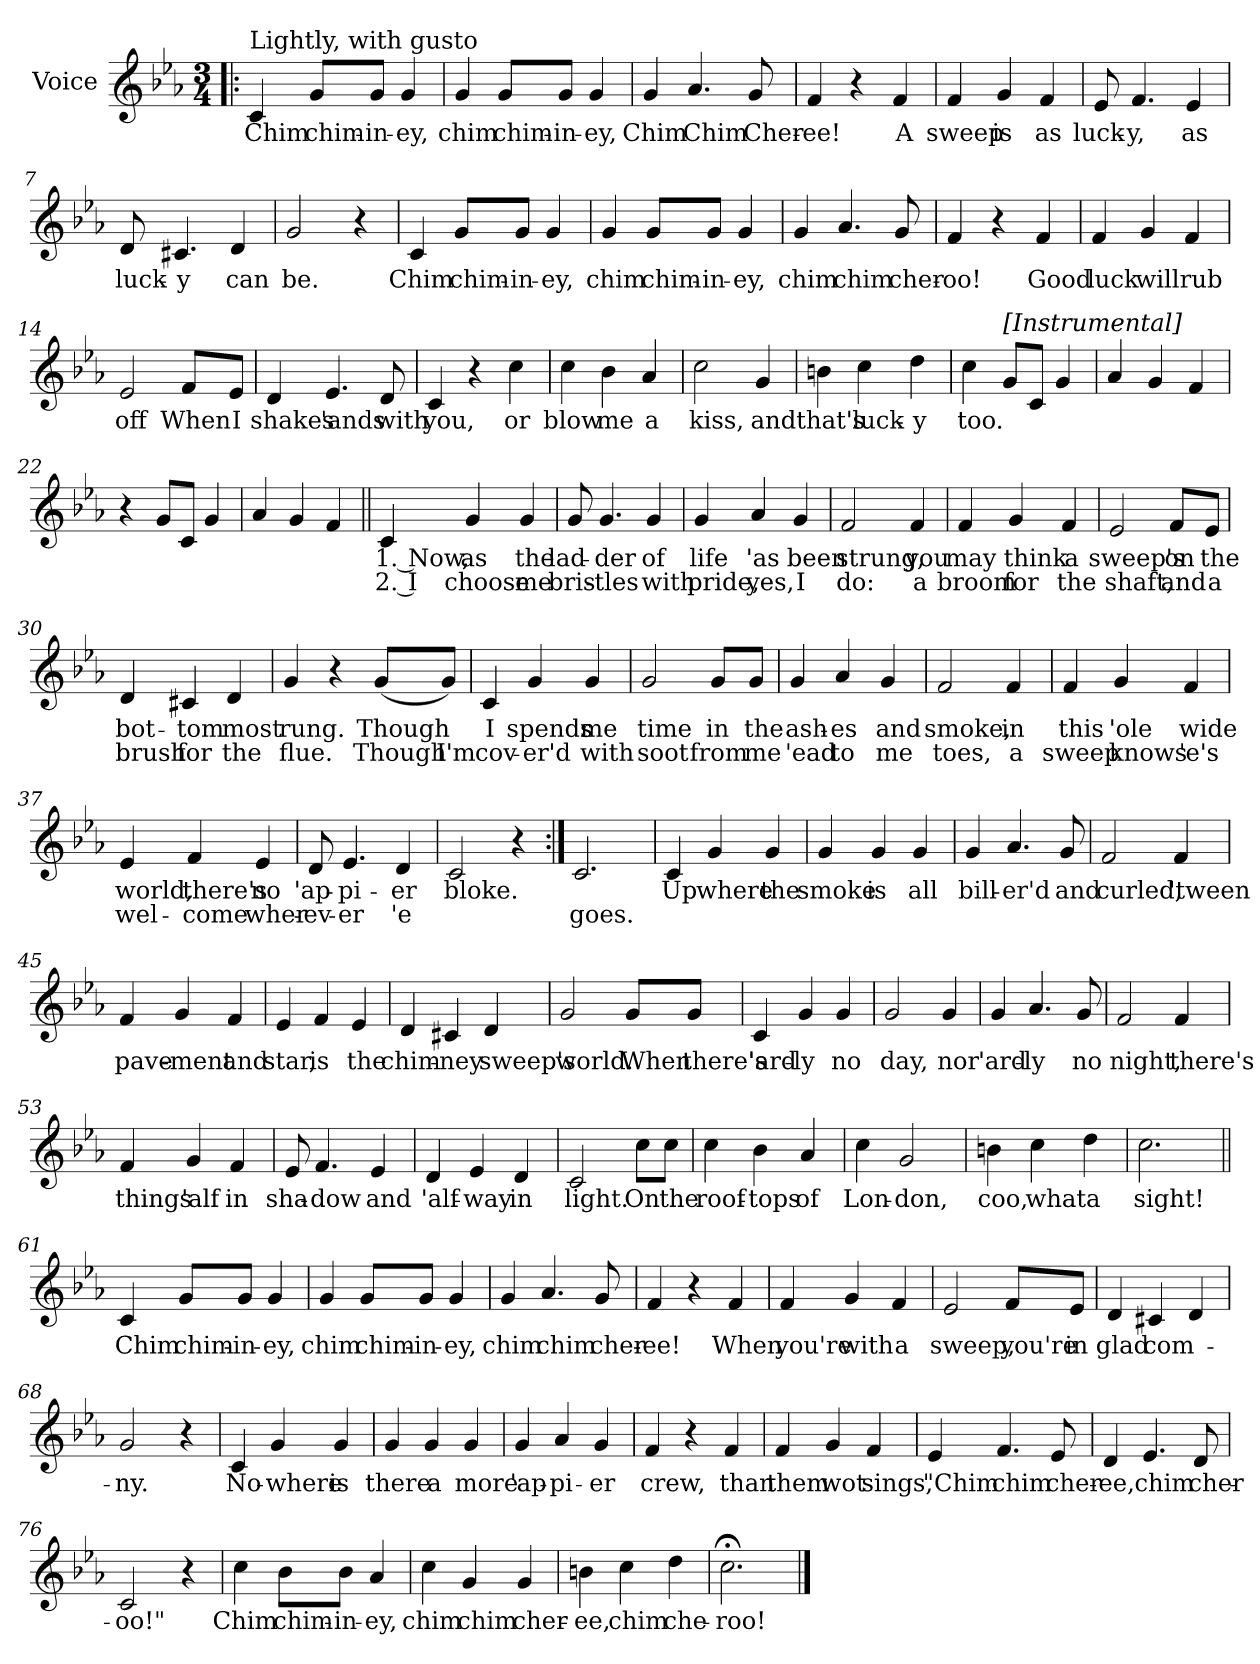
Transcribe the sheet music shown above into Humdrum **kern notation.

**kern	**text	**text
*part1	*part1	*part1
*staff1	*staff1	*staff1
*I"Voice	*	*
*I'Vo.	*	*
*clefG2	*	*
*k[b-e-a-]	*	*
*E-:	*	*
*M3/4	*	*
=1!|:	=1!|:	=1!|:
!LO:TX:a:t=Lightly, with gusto	!	!
4c/	Chim	.
8g/L	chim-	.
8g/J	-in-	.
4g/	-ey,	.
=2	=2	=2
4g/	chim	.
8g/L	chim-	.
8g/J	-in-	.
4g/	-ey,	.
=3	=3	=3
4g/	Chim	.
4.a-/	Chim	.
8g/	Cher-	.
=4	=4	=4
4f/	-ee!	.
4r	.	.
4f/	A	.
=5	=5	=5
4f/	sweep	.
4g/	is	.
4f/	as	.
=6	=6	=6
8e-/	luck-	.
4.f/	-y,	.
4e-/	as	.
!!LO:LB:g=z
=7	=7	=7
8d/	luck-	.
4.c#X/	-y	.
4d/	can	.
=8	=8	=8
2g/	be.	.
4r	.	.
=9	=9	=9
4c/	Chim	.
8g/L	chim-	.
8g/J	-in-	.
4g/	-ey,	.
=10	=10	=10
4g/	chim	.
8g/L	chim-	.
8g/J	-in-	.
4g/	-ey,	.
=11	=11	=11
4g/	chim	.
4.a-/	chim	.
8g/	cher-	.
=12	=12	=12
4f/	-oo!	.
4r	.	.
4f/	Good	.
!!LO:LB:g=z
=13	=13	=13
4f/	luck	.
4g/	will	.
4f/	rub	.
=14	=14	=14
2e-/	off	.
8f/L	When	.
8e-/J	I	.
=15	=15	=15
4d/	shakes	.
4.e-/	'ands	.
8d/	with	.
=16	=16	=16
4c/	you,	.
4r	.	.
4cc\	or	.
=17	=17	=17
4cc\	blow	.
4b-\	me	.
4a-/	a	.
=18	=18	=18
2cc\	kiss,	.
4g/	and	.
!!LO:LB:g=z
=19	=19	=19
4bn\	that's	.
4cc\	luck-	.
4dd\	-y	.
=20	=20	=20
4cc\	too.	.
!LO:TX:a:t=[Instrumental]	!	!
8g/L	.	.
8c/J	.	.
4g/	.	.
=21	=21	=21
4a-/	.	.
4g/	.	.
4f/	.	.
=22	=22	=22
4r	.	.
8g/L	.	.
8c/J	.	.
4g/	.	.
=23	=23	=23
4a-/	.	.
4g/	.	.
4f/	.	.
!!LO:LB:g=z
=24||	=24||	=24||
4c/	1. Now,	2. I
4g/	as	choose
4g/	the	me
=25	=25	=25
8g/	lad-	bris-
4.g/	-der	-tles
4g/	of	with
=26	=26	=26
4g/	life	pride,
4a-/	'as	yes,
4g/	been	I
=27	=27	=27
2f/	strung,	do:
4f/	you	a
=28	=28	=28
4f/	may	broom
4g/	think	for
4f/	a	the
!!LO:LB:g=z
=29	=29	=29
2e-/	sweep's	shaft,
8f/L	on	and
8e-/J	the	a
=30	=30	=30
4d/	bot-	brush
4c#X/	-tom	for
4d/	most	the
=31	=31	=31
4g/	rung.	flue.
4r	.	.
(8g/L	Though	Though
8g/J)	.	I'm
=32	=32	=32
4c/	I	cov-
4g/	spends	-er'd
4g/	me	with
!!LO:LB:g=z
=33	=33	=33
2g/	time	soot
8g/L	in	from
8g/J	the	me
=34	=34	=34
4g/	ash-	'ead
4a-/	-es	to
4g/	and	me
=35	=35	=35
2f/	smoke,	toes,
4f/	in	a
=36	=36	=36
4f/	this	sweep
4g/	'ole	knows
4f/	wide	'e's
=37	=37	=37
4e-/	world,	wel-
4f/	there's	-come
4e-/	no	wher-
!!LO:PB:g=z
=38	=38	=38
8d/	'ap-	-ev-
4.e-/	-pi-	-er
4d/	-er	'e
=39	=39	=39
2c/	bloke.	.
4r	.	.
=40:|!	=40:|!	=40:|!
2.c/	.	goes.
=41	=41	=41
4c/	Up	.
4g/	where	.
4g/	the	.
=42	=42	=42
4g/	smoke	.
4g/	is	.
4g/	all	.
=43	=43	=43
4g/	bill-	.
4.a-/	-er'd	.
8g/	and	.
!!LO:LB:g=z
=44	=44	=44
2f/	curled,	.
4f/	'tween	.
=45	=45	=45
4f/	pave-	.
4g/	-ment	.
4f/	and	.
=46	=46	=46
4e-/	star,	.
4f/	is	.
4e-/	the	.
=47	=47	=47
4d/	chim-	.
4c#X/	-ney	.
4d/	sweep's	.
=48	=48	=48
2g/	world.	.
8g/L	When	.
8g/J	there's	.
=49	=49	=49
4c/	'ard-	.
4g/	-ly	.
4g/	no	.
!!LO:LB:g=z
=50	=50	=50
2g/	day,	.
4g/	nor	.
=51	=51	=51
4g/	'ard-	.
4.a-/	-ly	.
8g/	no	.
=52	=52	=52
2f/	night,	.
4f/	there's	.
=53	=53	=53
4f/	things	.
4g/	'alf	.
4f/	in	.
=54	=54	=54
8e-/	sha-	.
4.f/	-dow	.
4e-/	and	.
=55	=55	=55
4d/	'alf-	.
4e-/	-way	.
4d/	in	.
!!LO:LB:g=z
=56	=56	=56
2c/	light.	.
8cc\L	On	.
8cc\J	the	.
=57	=57	=57
4cc\	roof-	.
4b-\	-tops	.
4a-/	of	.
=58	=58	=58
4cc\	Lon-	.
2g/	-don,	.
=59	=59	=59
4bn\	coo,	.
4cc\	what	.
4dd\	a	.
=60	=60	=60
2.cc\	sight!	.
!!LO:LB:g=z
=61||	=61||	=61||
4c/	Chim	.
8g/L	chim-	.
8g/J	-in-	.
4g/	-ey,	.
=62	=62	=62
4g/	chim	.
8g/L	chim-	.
8g/J	-in-	.
4g/	-ey,	.
=63	=63	=63
4g/	chim	.
4.a-/	chim	.
8g/	cher-	.
=64	=64	=64
4f/	-ee!	.
4r	.	.
4f/	When	.
!!LO:LB:g=z
=65	=65	=65
4f/	you're	.
4g/	with	.
4f/	a	.
=66	=66	=66
2e-/	sweep,	.
8f/L	you're	.
8e-/J	in	.
=67	=67	=67
4d/	glad	.
4c#X/	com-	.
4d/	.	.
=68	=68	=68
2g/	-ny.	.
4r	.	.
=69	=69	=69
4c/	No-	.
4g/	-where	.
4g/	is	.
!!LO:LB:g=z
=70	=70	=70
4g/	there	.
4g/	a	.
4g/	more	.
=71	=71	=71
4g/	'ap-	.
4a-/	-pi-	.
4g/	-er	.
=72	=72	=72
4f/	crew,	.
4r	.	.
4f/	than	.
=73	=73	=73
4f/	them	.
4g/	wot	.
4f/	sings,	.
=74	=74	=74
4e-/	"Chim	.
4.f/	chim	.
8e-/	cher-	.
!!LO:LB:g=z
=75	=75	=75
4d/	-ee,	.
4.e-/	chim	.
8d/	cher-	.
=76	=76	=76
2c/	-oo!"	.
4r	.	.
=77	=77	=77
4cc\	Chim	.
8b-\L	chim-	.
8b-\J	-in-	.
4a-/	-ey,	.
=78	=78	=78
4cc\	chim	.
4g/	chim	.
4g/	cher-	.
=79	=79	=79
4bn\	-ee,	.
4cc\	chim	.
4dd\	che-	.
=80	=80	=80
2.cc;<\	-roo!	.
==	==	==
*-	*-	*-
